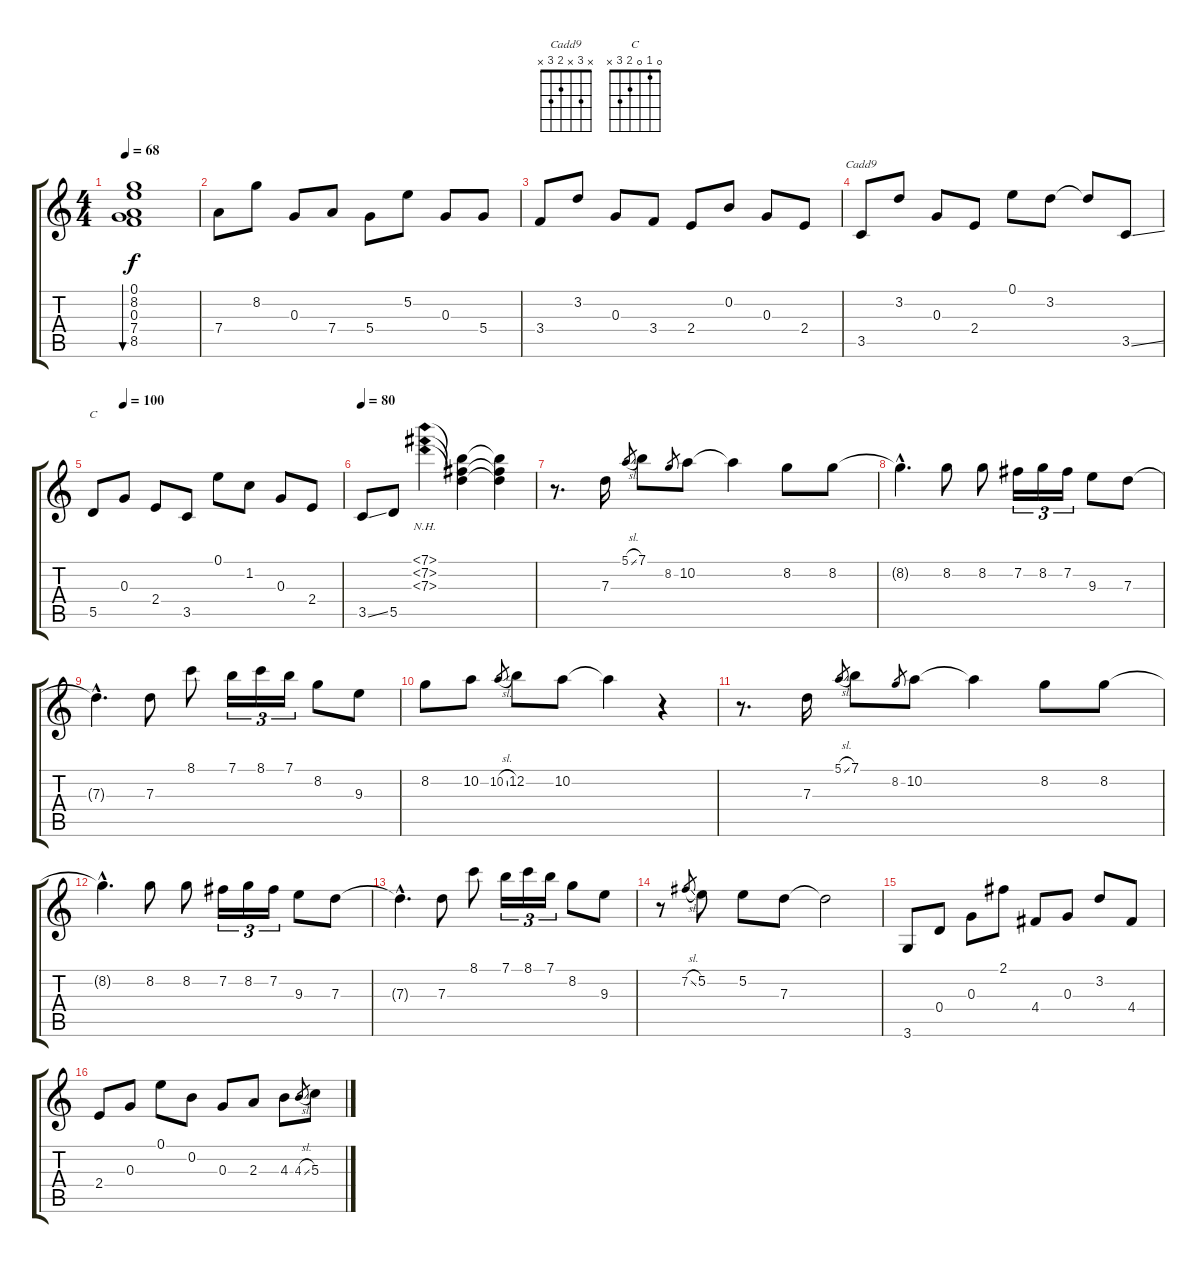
\track "" {instrument acousticguitarsteel}
\staff {score tabs}
\tuning (E4 B3 G3 D3 A2 E2) {hide}
\chord ("Cadd9" x 3 x 2 3 x)
\chord ("C" 0 1 0 2 3 x)
\ts (4 4)
\tempo 68
\tempo 120
\tempo 68
\clef g2
\ks c
(0.1 8.2 0.3 7.4 8.5).1{bu 480 dy f instrument acousticguitarsteel} |
7.4.8 8.2.8 0.3.8 7.4.8 5.4.8 5.2.8 0.3.8 5.4.8 |
3.4.8 3.2.8 0.3.8 3.4.8 2.4.8 0.2.8 0.3.8 2.4.8 |
3.5.8{ch "Cadd9"} 3.2.8 0.3.8 2.4.8 0.1.8 3.2.8 3.2{t}.8 3.5{ss}.8 |
\tempo (100 0.125)
5.5.8{ch "C"} 0.3.8 2.4.8 3.5.8 0.1.8 1.2.8 0.3.8 2.4.8 |
\tempo 80
3.5{ss}.8 5.5.8 (7.1{nh} 7.2{nh} 7.3{nh}).4 (7.1{t} 7.2{t} 7.3{t}).4 (7.1{t} 7.2{t} 7.3{t}).4 |
r.8{d} 7.3.16 5.1{sl}.8{gr} 7.1.8 8.2.8{gr} 10.2.8 10.2{t}.4 8.2.8 8.2.8 |
8.2{hac t}.4{d} 8.2.8 8.2.8 7.2.16{tu (3 2)} 8.2.16{tu (3 2)} 7.2.16{tu (3 2)} 9.3.8 7.3.8 |
7.3{hac t}.4{d} 7.3.8 8.1.8 7.1.16{tu (3 2)} 8.1.16{tu (3 2)} 7.1.16{tu (3 2)} 8.2.8 9.3.8 |
8.2.8 10.2.8 10.2{sl}.8{gr} 12.2.8 10.2.8 10.2{t}.4 r.4 |
r.8{d} 7.3.16 5.1{sl}.8{gr} 7.1.8 8.2.8{gr} 10.2.8 10.2{t}.4 8.2.8 8.2.8 |
8.2{hac t}.4{d} 8.2.8 8.2.8 7.2.16{tu (3 2)} 8.2.16{tu (3 2)} 7.2.16{tu (3 2)} 9.3.8 7.3.8 |
7.3{hac t}.4{d} 7.3.8 8.1.8 7.1.16{tu (3 2)} 8.1.16{tu (3 2)} 7.1.16{tu (3 2)} 8.2.8 9.3.8 |
r.8 7.2{sl}.8{gr} 5.2.8 5.2.8 7.3.8 7.3{t}.2 |
3.6.8 0.4.8 0.3.8 2.1.8 4.4.8 0.3.8 3.2.8 4.4.8 |
2.4.8 0.3.8 0.1.8 0.2.8 0.3.8 2.3.8 4.3.8 4.3{sl}.8{gr} 5.3.8
